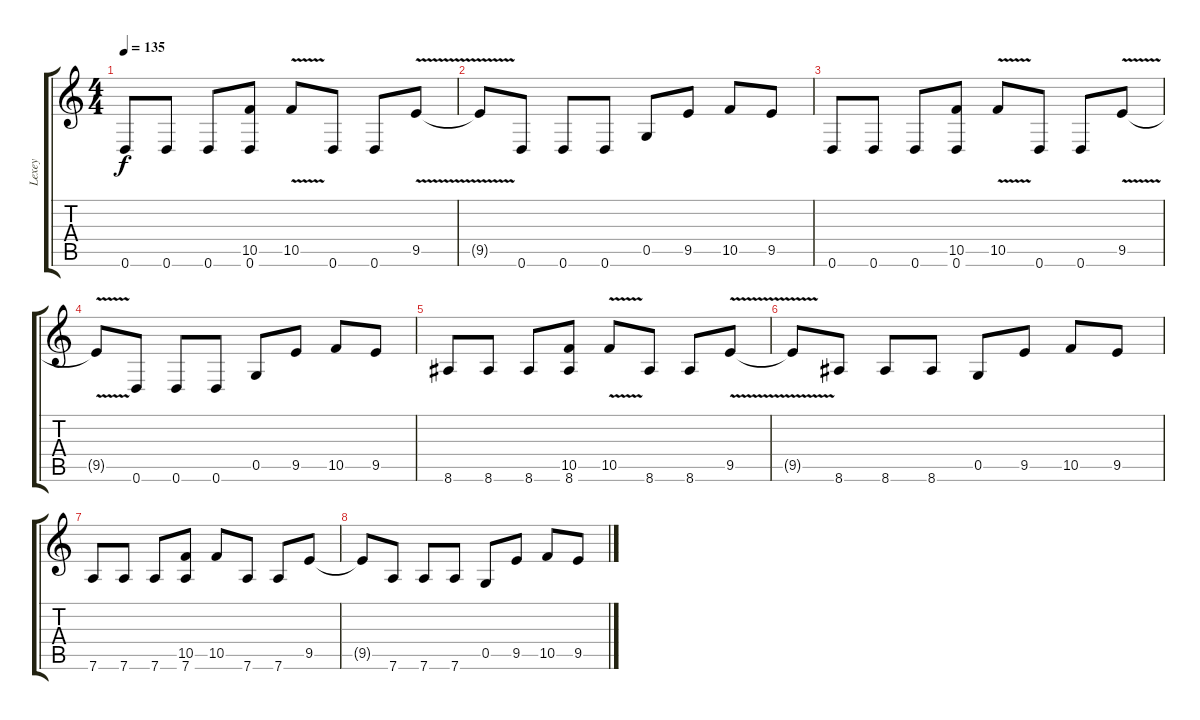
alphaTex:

\track ("Lexey" "Lexey") {mute instrument distortionguitar}
\staff {score tabs}
\tuning (D4 A3 F3 C3 G2 D2) {hide}
\ts (4 4)
\tempo 135
\clef g2
\ks c
0.6.8{dy f} 0.6.8 0.6.8 (10.5 0.6).8 10.5{v}.8 0.6.8 0.6.8 9.5{v}.8 |
9.5{t}.8 0.6.8 0.6.8 0.6.8 0.5.8 9.5.8 10.5.8 9.5.8 |
0.6.8 0.6.8 0.6.8 (10.5 0.6).8 10.5{v}.8 0.6.8 0.6.8 9.5{v}.8 |
9.5{t}.8 0.6.8 0.6.8 0.6.8 0.5.8 9.5.8 10.5.8 9.5.8 |
8.6.8 8.6.8 8.6.8 (10.5 8.6).8 10.5{v}.8 8.6.8 8.6.8 9.5{v}.8 |
9.5{t}.8 8.6.8 8.6.8 8.6.8 0.5.8 9.5.8 10.5.8 9.5.8 |
7.6.8 7.6.8 7.6.8 (10.5 7.6).8 10.5.8 7.6.8 7.6.8 9.5.8 |
9.5{t}.8 7.6.8 7.6.8 7.6.8 0.5.8 9.5.8 10.5.8 9.5.8
